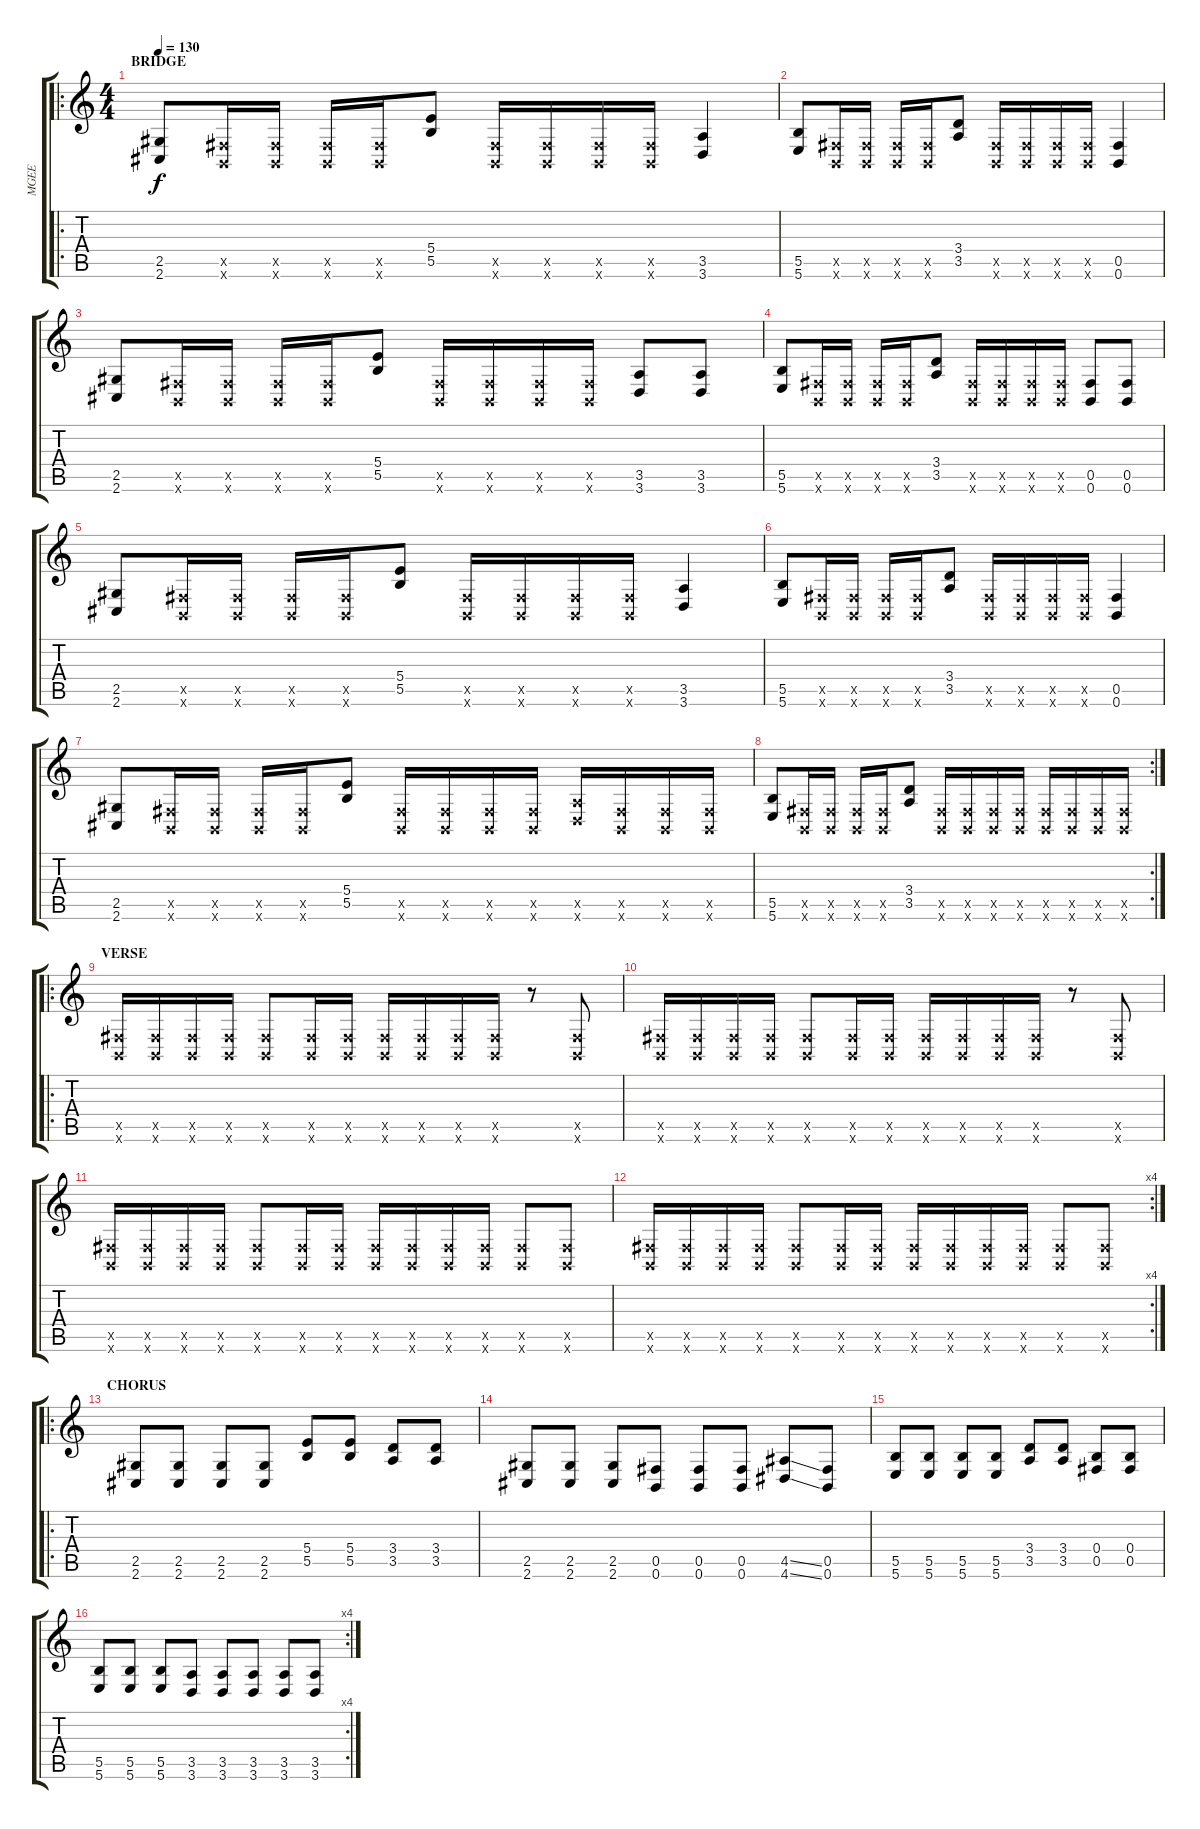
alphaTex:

\track ("MGEE" "MGEE") {instrument distortionguitar}
\staff {score tabs}
\tuning (Db4 Ab3 E3 B2 Gb2 B1) {hide}
\ro
\ts (4 4)
\section ("" "BRIDGE")
\tempo 130
\clef g2
\ks c
(2.5 2.6).8{dy f instrument distortionguitar} (0.5{x} 0.6{x}).16 (0.5{x} 0.6{x}).16 (0.5{x} 0.6{x}).16 (0.5{x} 0.6{x}).16 (5.4 5.5).8 (0.5{x} 0.6{x}).16 (0.5{x} 0.6{x}).16 (0.5{x} 0.6{x}).16 (0.5{x} 0.6{x}).16 (3.5 3.6).4 |
(5.5 5.6).8 (0.5{x} 0.6{x}).16 (0.5{x} 0.6{x}).16 (0.5{x} 0.6{x}).16 (0.5{x} 0.6{x}).16 (3.4 3.5).8 (0.5{x} 0.6{x}).16 (0.5{x} 0.6{x}).16 (0.5{x} 0.6{x}).16 (0.5{x} 0.6{x}).16 (0.5 0.6).4 |
(2.5 2.6).8 (0.5{x} 0.6{x}).16 (0.5{x} 0.6{x}).16 (0.5{x} 0.6{x}).16 (0.5{x} 0.6{x}).16 (5.4 5.5).8 (0.5{x} 0.6{x}).16 (0.5{x} 0.6{x}).16 (0.5{x} 0.6{x}).16 (0.5{x} 0.6{x}).16 (3.5 3.6).8 (3.5 3.6).8 |
(5.5 5.6).8 (0.5{x} 0.6{x}).16 (0.5{x} 0.6{x}).16 (0.5{x} 0.6{x}).16 (0.5{x} 0.6{x}).16 (3.4 3.5).8 (0.5{x} 0.6{x}).16 (0.5{x} 0.6{x}).16 (0.5{x} 0.6{x}).16 (0.5{x} 0.6{x}).16 (0.5 0.6).8 (0.5 0.6).8 |
(2.5 2.6).8 (0.5{x} 0.6{x}).16 (0.5{x} 0.6{x}).16 (0.5{x} 0.6{x}).16 (0.5{x} 0.6{x}).16 (5.4 5.5).8 (0.5{x} 0.6{x}).16 (0.5{x} 0.6{x}).16 (0.5{x} 0.6{x}).16 (0.5{x} 0.6{x}).16 (3.5 3.6).4 |
(5.5 5.6).8 (0.5{x} 0.6{x}).16 (0.5{x} 0.6{x}).16 (0.5{x} 0.6{x}).16 (0.5{x} 0.6{x}).16 (3.4 3.5).8 (0.5{x} 0.6{x}).16 (0.5{x} 0.6{x}).16 (0.5{x} 0.6{x}).16 (0.5{x} 0.6{x}).16 (0.5 0.6).4 |
(2.5 2.6).8 (0.5{x} 0.6{x}).16 (0.5{x} 0.6{x}).16 (0.5{x} 0.6{x}).16 (0.5{x} 0.6{x}).16 (5.4 5.5).8 (0.5{x} 0.6{x}).16 (0.5{x} 0.6{x}).16 (0.5{x} 0.6{x}).16 (0.5{x} 0.6{x}).16 (3.5{x} 3.6{x}).16 (0.5{x} 0.6{x}).16 (0.5{x} 0.6{x}).16 (0.5{x} 0.6{x}).16 |
\rc 2
(5.5 5.6).8 (0.5{x} 0.6{x}).16 (0.5{x} 0.6{x}).16 (0.5{x} 0.6{x}).16 (0.5{x} 0.6{x}).16 (3.4 3.5).8 (0.5{x} 0.6{x}).16 (0.5{x} 0.6{x}).16 (0.5{x} 0.6{x}).16 (0.5{x} 0.6{x}).16 (0.5{x} 0.6{x}).16 (0.5{x} 0.6{x}).16 (0.5{x} 0.6{x}).16 (0.5{x} 0.6{x}).16 |
\ro
\section ("" "VERSE")
(0.5{x} 0.6{x}).16 (0.5{x} 0.6{x}).16 (0.5{x} 0.6{x}).16 (0.5{x} 0.6{x}).16 (0.5{x} 0.6{x}).8 (0.5{x} 0.6{x}).16 (0.5{x} 0.6{x}).16 (0.5{x} 0.6{x}).16 (0.5{x} 0.6{x}).16 (0.5{x} 0.6{x}).16 (0.5{x} 0.6{x}).16 r.8 (0.5{x} 0.6{x}).8 |
(0.5{x} 0.6{x}).16 (0.5{x} 0.6{x}).16 (0.5{x} 0.6{x}).16 (0.5{x} 0.6{x}).16 (0.5{x} 0.6{x}).8 (0.5{x} 0.6{x}).16 (0.5{x} 0.6{x}).16 (0.5{x} 0.6{x}).16 (0.5{x} 0.6{x}).16 (0.5{x} 0.6{x}).16 (0.5{x} 0.6{x}).16 r.8 (0.5{x} 0.6{x}).8 |
(0.5{x} 0.6{x}).16 (0.5{x} 0.6{x}).16 (0.5{x} 0.6{x}).16 (0.5{x} 0.6{x}).16 (0.5{x} 0.6{x}).8 (0.5{x} 0.6{x}).16 (0.5{x} 0.6{x}).16 (0.5{x} 0.6{x}).16 (0.5{x} 0.6{x}).16 (0.5{x} 0.6{x}).16 (0.5{x} 0.6{x}).16 (0.5{x} 0.6{x}).8 (0.5{x} 0.6{x}).8 |
\rc 4
(0.5{x} 0.6{x}).16 (0.5{x} 0.6{x}).16 (0.5{x} 0.6{x}).16 (0.5{x} 0.6{x}).16 (0.5{x} 0.6{x}).8 (0.5{x} 0.6{x}).16 (0.5{x} 0.6{x}).16 (0.5{x} 0.6{x}).16 (0.5{x} 0.6{x}).16 (0.5{x} 0.6{x}).16 (0.5{x} 0.6{x}).16 (0.5{x} 0.6{x}).8 (0.5{x} 0.6{x}).8 |
\ro
\section ("" "CHORUS")
(2.5 2.6).8 (2.5 2.6).8 (2.5 2.6).8 (2.5 2.6).8 (5.4 5.5).8 (5.4 5.5).8 (3.4 3.5).8 (3.4 3.5).8 |
(2.5 2.6).8 (2.5 2.6).8 (2.5 2.6).8 (0.5 0.6).8 (0.5 0.6).8 (0.5 0.6).8 (4.5{ss} 4.6{ss}).8 (0.5 0.6).8 |
(5.5 5.6).8 (5.5 5.6).8 (5.5 5.6).8 (5.5 5.6).8 (3.4 3.5).8 (3.4 3.5).8 (0.4 0.5).8 (0.4 0.5).8 |
\rc 4
(5.5 5.6).8 (5.5 5.6).8 (5.5 5.6).8 (3.5 3.6).8 (3.5 3.6).8 (3.5 3.6).8 (3.5 3.6).8 (3.5 3.6).8
